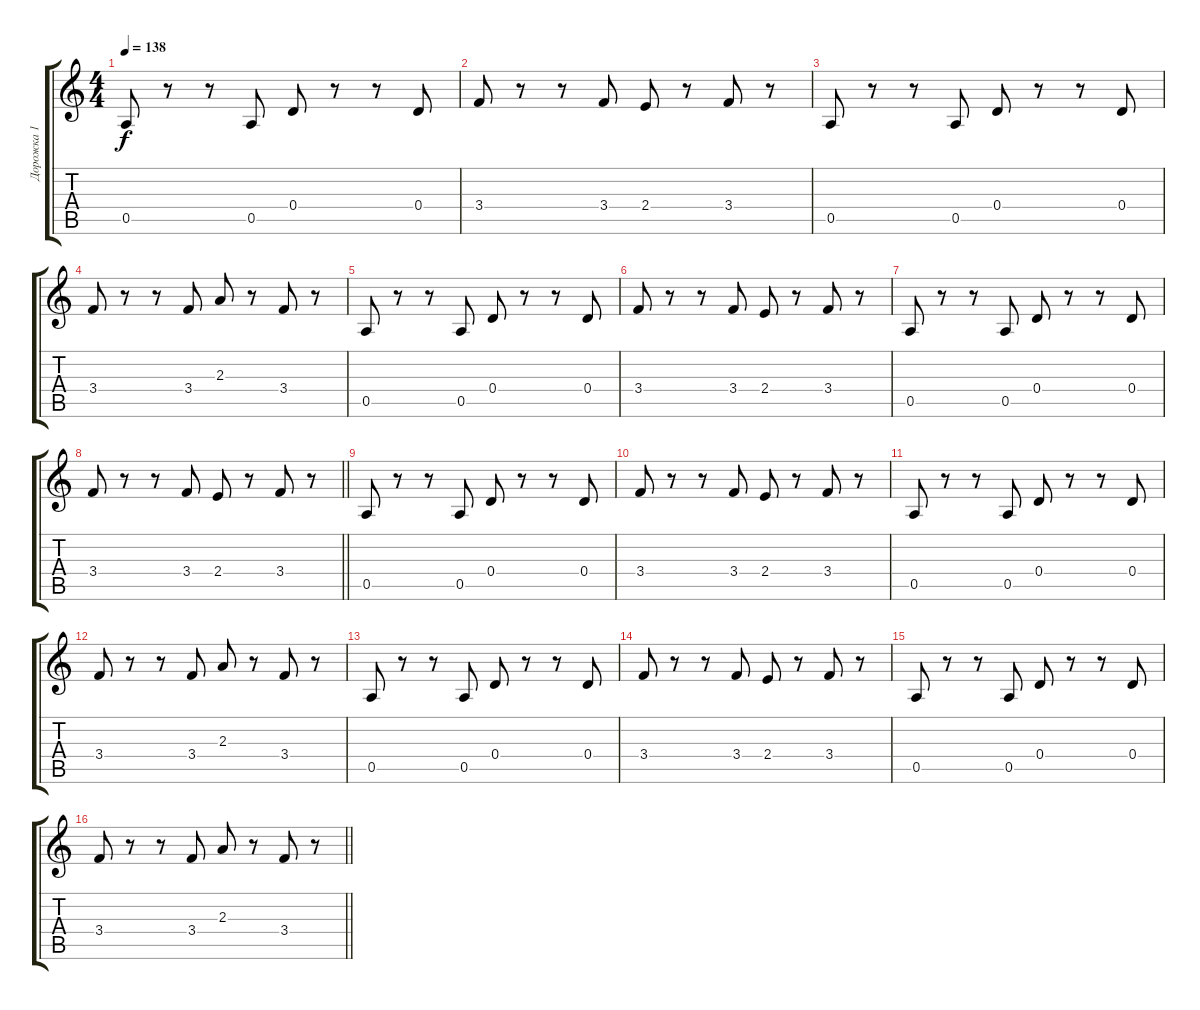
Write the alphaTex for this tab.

\track ("Дорожка 1" "Дорожка 1") {instrument distortionguitar}
\staff {score tabs}
\tuning (E4 B3 G3 D3 A2 E2) {hide}
\ts (4 4)
\tempo 138
\clef g2
\ks c
0.5.8{dy f} r.8 r.8 0.5.8 0.4.8 r.8 r.8 0.4.8 |
3.4.8 r.8 r.8 3.4.8 2.4.8 r.8 3.4.8 r.8 |
0.5.8 r.8 r.8 0.5.8 0.4.8 r.8 r.8 0.4.8 |
3.4.8 r.8 r.8 3.4.8 2.3.8 r.8 3.4.8 r.8 |
0.5.8 r.8 r.8 0.5.8 0.4.8 r.8 r.8 0.4.8 |
3.4.8 r.8 r.8 3.4.8 2.4.8 r.8 3.4.8 r.8 |
0.5.8 r.8 r.8 0.5.8 0.4.8 r.8 r.8 0.4.8 |
\barLineRight lightlight
3.4.8 r.8 r.8 3.4.8 2.4.8 r.8 3.4.8 r.8 |
0.5.8 r.8 r.8 0.5.8 0.4.8 r.8 r.8 0.4.8 |
3.4.8 r.8 r.8 3.4.8 2.4.8 r.8 3.4.8 r.8 |
0.5.8 r.8 r.8 0.5.8 0.4.8 r.8 r.8 0.4.8 |
3.4.8 r.8 r.8 3.4.8 2.3.8 r.8 3.4.8 r.8 |
0.5.8 r.8 r.8 0.5.8 0.4.8 r.8 r.8 0.4.8 |
3.4.8 r.8 r.8 3.4.8 2.4.8 r.8 3.4.8 r.8 |
0.5.8 r.8 r.8 0.5.8 0.4.8 r.8 r.8 0.4.8 |
\barLineRight lightlight
3.4.8 r.8 r.8 3.4.8 2.3.8 r.8 3.4.8 r.8
